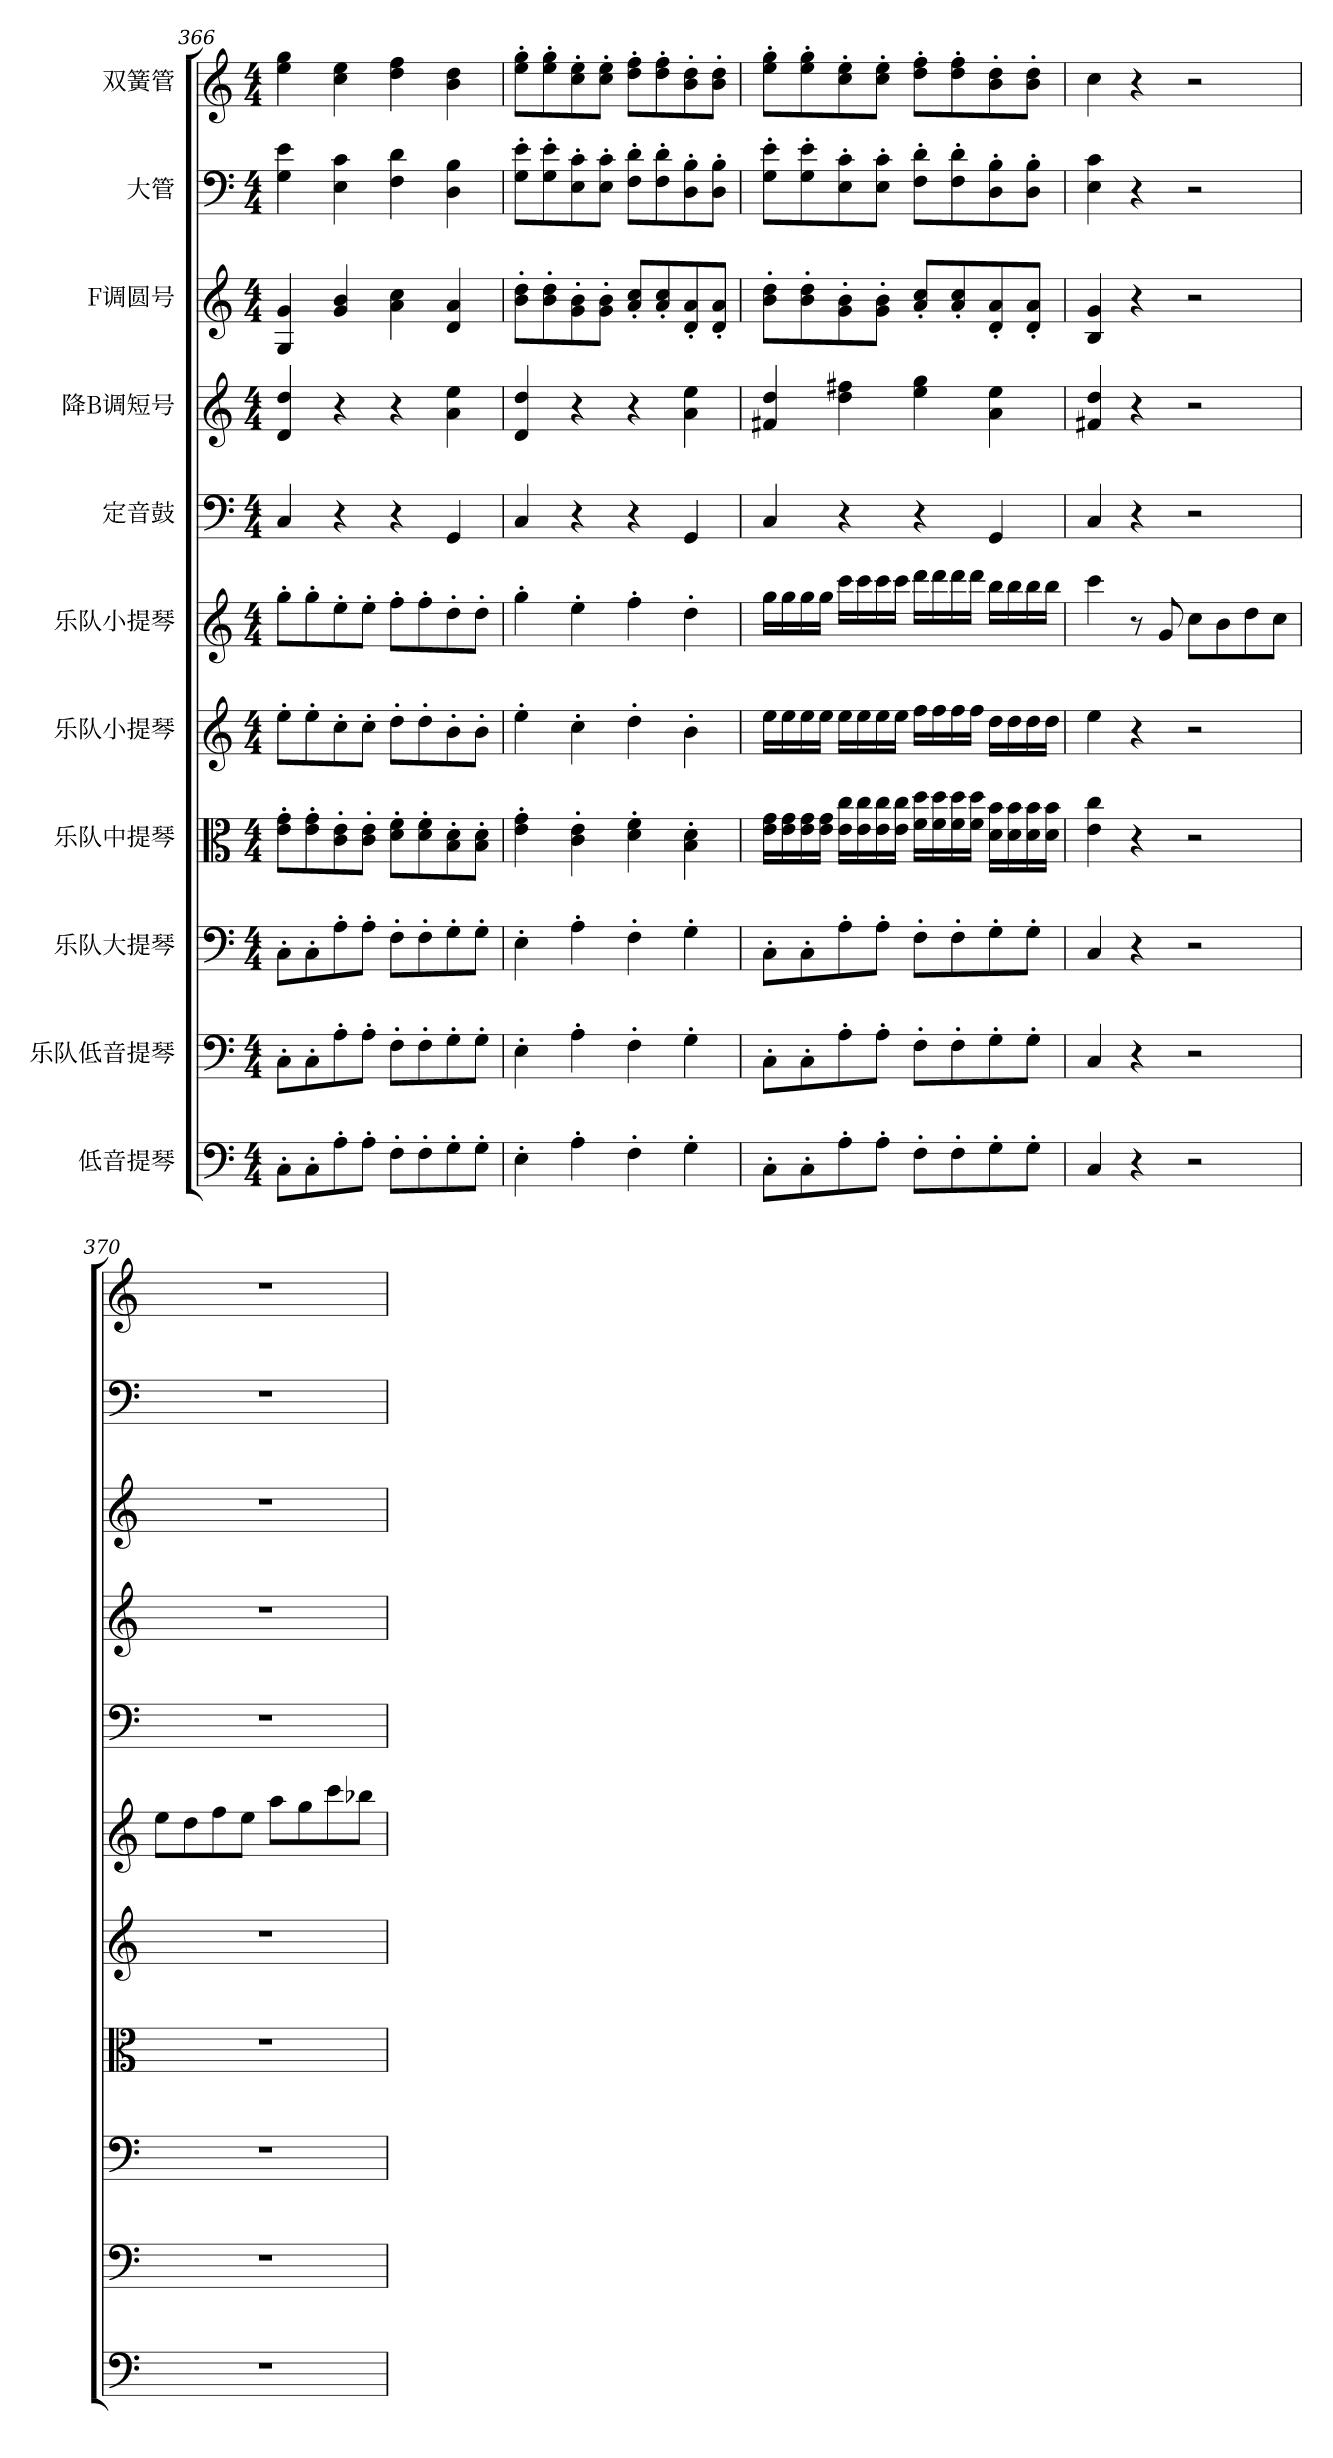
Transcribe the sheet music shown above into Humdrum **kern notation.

**kern	**kern	**kern	**kern	**kern	**kern	**kern	**kern	**kern	**kern	**kern
*part11	*part10	*part9	*part8	*part7	*part6	*part5	*part4	*part3	*part2	*part1
*staff11	*staff10	*staff9	*staff8	*staff7	*staff6	*staff5	*staff4	*staff3	*staff2	*staff1
*I"低音提琴	*I"乐队低音提琴	*I"乐队大提琴	*I"乐队中提琴	*I"乐队小提琴	*I"乐队小提琴	*I"定音鼓	*I"降B调短号	*I"F调圆号	*I"大管	*I"双簧管
!!LO:PB:g=z
*clefF4	*clefF4	*clefF4	*clefC3	*clefG2	*clefG2	*clefF4	*clefG2	*clefG2	*clefF4	*clefG2
*ITrd7c12	*ITrd7c12	*	*	*	*	*	*ITrd1c2	*ITrd4c7	*	*
*k[]	*k[]	*k[]	*k[]	*k[]	*k[]	*k[]	*k[b-e-]	*k[b-]	*k[]	*k[]
*M4/4	*M4/4	*M4/4	*M4/4	*M4/4	*M4/4	*M4/4	*M4/4	*M4/4	*M4/4	*M4/4
=366	=366	=366	=366	=366	=366	=366	=366	=366	=366	=366
8CC'\L	8CC'\L	8C'\L	8e\' 8g\'L	8ee'\L	8gg'\L	4C/	4c/ 4cc/	4C/ 4c/	4G\ 4e\	4ee\ 4gg\
8CC'\	8CC'\	8C'\	8e\' 8g\'	8ee'\	8gg'\	.	.	.	.	.
8AA'\	8AA'\	8A'\	8c\' 8e\'	8cc'\	8ee'\	4r	4r	4c/ 4e/	4E\ 4c\	4cc\ 4ee\
8AA'\J	8AA'\J	8A'\J	8c\' 8e\'J	8cc'\J	8ee'\J	.	.	.	.	.
8FF'\L	8FF'\L	8F'\L	8d\' 8f\'L	8dd'\L	8ff'\L	4r	4r	4d\ 4f\	4F\ 4d\	4dd\ 4ff\
8FF'\	8FF'\	8F'\	8d\' 8f\'	8dd'\	8ff'\	.	.	.	.	.
8GG'\	8GG'\	8G'\	8B\' 8d\'	8b'\	8dd'\	4GG/	4g\ 4dd\	4G/ 4d/	4D\ 4B\	4b\ 4dd\
8GG'\J	8GG'\J	8G'\J	8B\' 8d\'J	8b'\J	8dd'\J	.	.	.	.	.
=367	=367	=367	=367	=367	=367	=367	=367	=367	=367	=367
*	*	*	*	*	*	*	*	*	*	*MM176
4EE'\	4EE'\	4E'\	4e\' 4g\'	4ee'\	4gg'\	4C/	4c/ 4cc/	8e\' 8g\'L	8G\' 8e\'L	8ee\' 8gg\'L
.	.	.	.	.	.	.	.	8e\' 8g\'	8G\' 8e\'	8ee\' 8gg\'
4AA'\	4AA'\	4A'\	4c\' 4e\'	4cc'\	4ee'\	4r	4r	8c\' 8e\'	8E\' 8c\'	8cc\' 8ee\'
.	.	.	.	.	.	.	.	8c\' 8e\'J	8E\' 8c\'J	8cc\' 8ee\'J
4FF'\	4FF'\	4F'\	4d\' 4f\'	4dd'\	4ff'\	4r	4r	8d/' 8f/'L	8F\' 8d\'L	8dd\' 8ff\'L
.	.	.	.	.	.	.	.	8d/' 8f/'	8F\' 8d\'	8dd\' 8ff\'
4GG'\	4GG'\	4G'\	4B\' 4d\'	4b'\	4dd'\	4GG/	4g\ 4dd\	8G/' 8d/'	8D\' 8B\'	8b\' 8dd\'
.	.	.	.	.	.	.	.	8G/' 8d/'J	8D\' 8B\'J	8b\' 8dd\'J
=368	=368	=368	=368	=368	=368	=368	=368	=368	=368	=368
*	*	*	*	*	*	*	*	*	*	*MM180
8CC'\L	8CC'\L	8C'\L	16e\ 16g\LL	16ee\LL	16gg\LL	4C/	4en/ 4cc/	8e\' 8g\'L	8G\' 8e\'L	8ee\' 8gg\'L
.	.	.	16e\ 16g\	16ee\	16gg\	.	.	.	.	.
8CC'\	8CC'\	8C'\	16e\ 16g\	16ee\	16gg\	.	.	8e\' 8g\'	8G\' 8e\'	8ee\' 8gg\'
.	.	.	16e\ 16g\JJ	16ee\JJ	16gg\JJ	.	.	.	.	.
8AA'\	8AA'\	8A'\	16e\ 16cc\LL	16ee\LL	16ccc\LL	4r	4cc\ 4een\	8c\' 8e\'	8E\' 8c\'	8cc\' 8ee\'
.	.	.	16e\ 16cc\	16ee\	16ccc\	.	.	.	.	.
8AA'\J	8AA'\J	8A'\J	16e\ 16cc\	16ee\	16ccc\	.	.	8c\' 8e\'J	8E\' 8c\'J	8cc\' 8ee\'J
.	.	.	16e\ 16cc\JJ	16ee\JJ	16ccc\JJ	.	.	.	.	.
8FF'\L	8FF'\L	8F'\L	16f\ 16dd\LL	16ff\LL	16ddd\LL	4r	4dd\ 4ff\	8d/' 8f/'L	8F\' 8d\'L	8dd\' 8ff\'L
.	.	.	16f\ 16dd\	16ff\	16ddd\	.	.	.	.	.
8FF'\	8FF'\	8F'\	16f\ 16dd\	16ff\	16ddd\	.	.	8d/' 8f/'	8F\' 8d\'	8dd\' 8ff\'
.	.	.	16f\ 16dd\JJ	16ff\JJ	16ddd\JJ	.	.	.	.	.
8GG'\	8GG'\	8G'\	16d\ 16b\LL	16dd\LL	16bb\LL	4GG/	4g\ 4dd\	8G/' 8d/'	8D\' 8B\'	8b\' 8dd\'
.	.	.	16d\ 16b\	16dd\	16bb\	.	.	.	.	.
8GG'\J	8GG'\J	8G'\J	16d\ 16b\	16dd\	16bb\	.	.	8G/' 8d/'J	8D\' 8B\'J	8b\' 8dd\'J
.	.	.	16d\ 16b\JJ	16dd\JJ	16bb\JJ	.	.	.	.	.
!!LO:PB:g=z
=369	=369	=369	=369	=369	=369	=369	=369	=369	=369	=369
*	*	*	*	*	*	*	*	*	*	*MM172
4CC/	4CC/	4C/	4e\ 4cc\	4ee\	4ccc\	4C/	4en/ 4cc/	4E/ 4c/	4E\ 4c\	4cc\
4r	4r	4r	4r	4r	8r	4r	4r	4r	4r	4r
.	.	.	.	.	8g/	.	.	.	.	.
2r	2r	2r	2r	2r	8cc\L	2r	2r	2r	2r	2r
.	.	.	.	.	8b\	.	.	.	.	.
.	.	.	.	.	8dd\	.	.	.	.	.
.	.	.	.	.	8cc\J	.	.	.	.	.
=370	=370	=370	=370	=370	=370	=370	=370	=370	=370	=370
1r	1r	1r	1r	1r	8ee\L	1r	1r	1r	1r	1r
.	.	.	.	.	8dd\	.	.	.	.	.
.	.	.	.	.	8ff\	.	.	.	.	.
.	.	.	.	.	8ee\J	.	.	.	.	.
.	.	.	.	.	8aa\L	.	.	.	.	.
.	.	.	.	.	8gg\	.	.	.	.	.
.	.	.	.	.	8ccc\	.	.	.	.	.
.	.	.	.	.	8bb-X\J	.	.	.	.	.
=	=	=	=	=	=	=	=	=	=	=
*-	*-	*-	*-	*-	*-	*-	*-	*-	*-	*-
